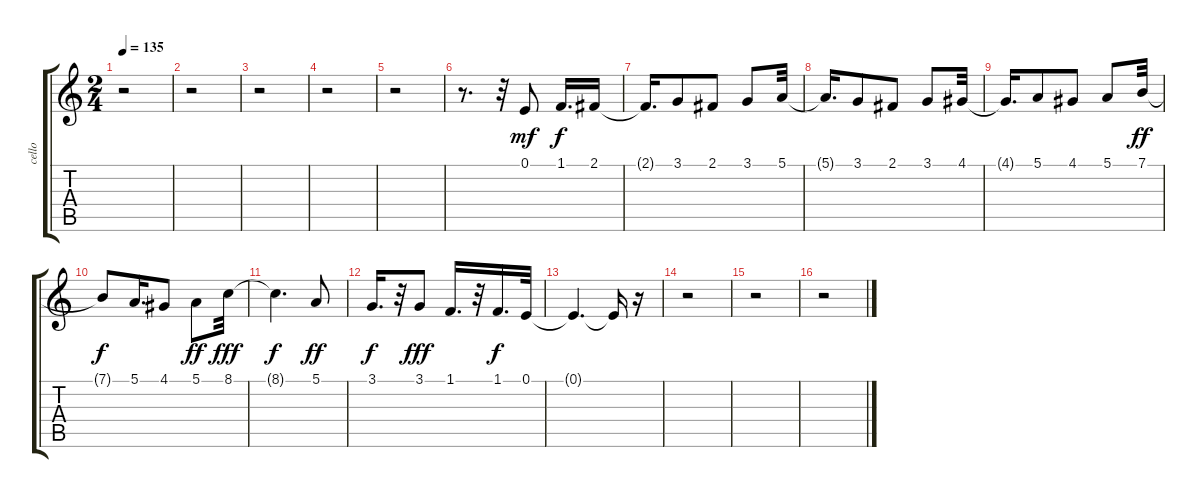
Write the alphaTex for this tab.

\track ("cello" "cello") {instrument stringensemble1}
\staff {score tabs}
\tuning (E4 B3 G3 D3 A2 E2) {hide}
\ts (2 4)
\tempo 135
\clef g2
\ks c
r.2{dy f} |
r.2 |
r.2 |
r.2 |
r.2 |
r.8{d} r.32 0.1.8{dy mf} 1.1.16{d dy f} 2.1.16 |
2.1{t}.16{d} 3.1.8 2.1.8 3.1.8 5.1.32 |
5.1{t}.16{d} 3.1.8 2.1.8 3.1.8 4.1.32 |
4.1{t}.16{d} 5.1.8 4.1.8 5.1.8 7.1.32{dy ff} |
7.1{t}.8{dy f} 5.1.16{d} 4.1.8 5.1.8{dy ff} 8.1.32{dy fff} |
8.1{t}.4{d dy f} 5.1.8{dy ff} |
3.1.16{d dy f} r.32 3.1.8{dy fff} 1.1.16{d} r.32 1.1.16{d dy f} 0.1.32 |
0.1{t}.4{d} 0.1{t}.16 r.16 |
r.2 |
r.2 |
r.2
